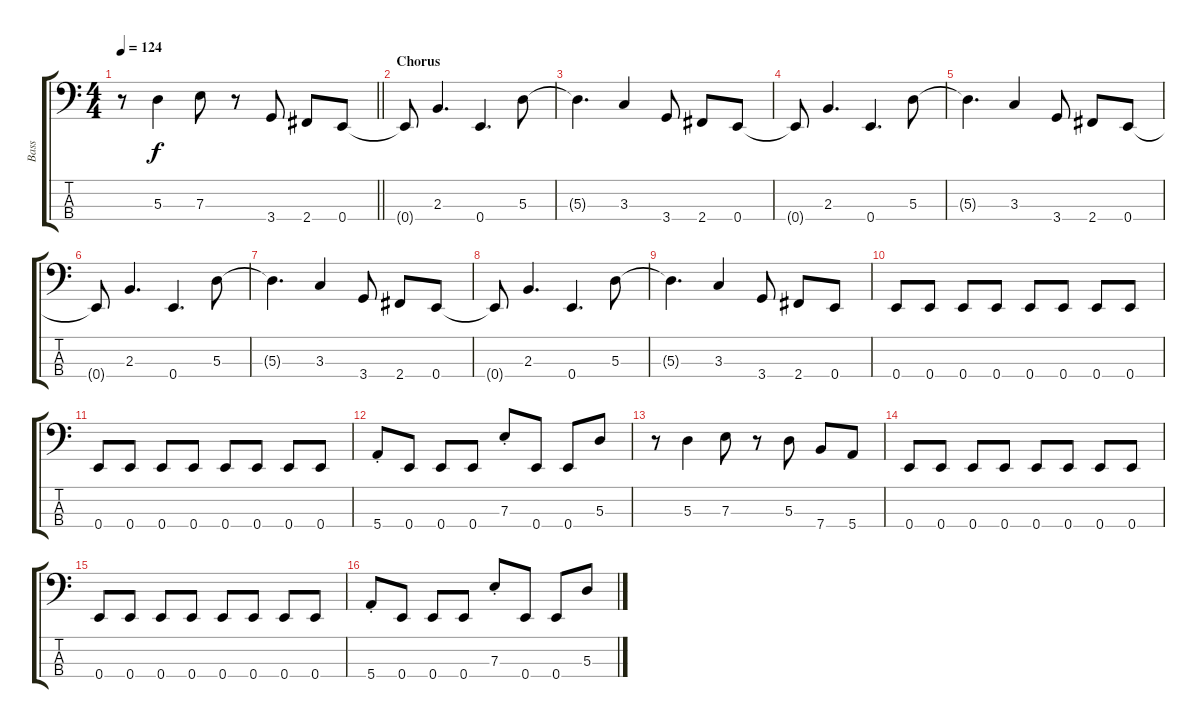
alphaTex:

\track ("Bass" "Bass") {instrument electricbassfinger}
\staff {score tabs}
\tuning (G2 D2 A1 E1) {hide}
\ts (4 4)
\tempo 124
\clef f4
\barLineRight lightlight
\ks c
r.8{dy f} 5.3.4 7.3.8 r.8 3.4.8 2.4.8 0.4.8 |
\section ("" "Chorus")
0.4{t}.8 2.3.4{d} 0.4.4{d} 5.3.8 |
5.3{t}.4{d} 3.3.4 3.4.8 2.4.8 0.4.8 |
0.4{t}.8 2.3.4{d} 0.4.4{d} 5.3.8 |
5.3{t}.4{d} 3.3.4 3.4.8 2.4.8 0.4.8 |
0.4{t}.8 2.3.4{d} 0.4.4{d} 5.3.8 |
5.3{t}.4{d} 3.3.4 3.4.8 2.4.8 0.4.8 |
0.4{t}.8 2.3.4{d} 0.4.4{d} 5.3.8 |
5.3{t}.4{d} 3.3.4 3.4.8 2.4.8 0.4.8 |
0.4.8 0.4.8 0.4.8 0.4.8 0.4.8 0.4.8 0.4.8 0.4.8 |
0.4.8 0.4.8 0.4.8 0.4.8 0.4.8 0.4.8 0.4.8 0.4.8 |
5.4{st}.8 0.4.8 0.4.8 0.4.8 7.3{st}.8 0.4.8 0.4.8 5.3.8 |
r.8 5.3.4 7.3.8 r.8 5.3.8 7.4.8 5.4.8 |
0.4.8 0.4.8 0.4.8 0.4.8 0.4.8 0.4.8 0.4.8 0.4.8 |
0.4.8 0.4.8 0.4.8 0.4.8 0.4.8 0.4.8 0.4.8 0.4.8 |
5.4{st}.8 0.4.8 0.4.8 0.4.8 7.3{st}.8 0.4.8 0.4.8 5.3.8
